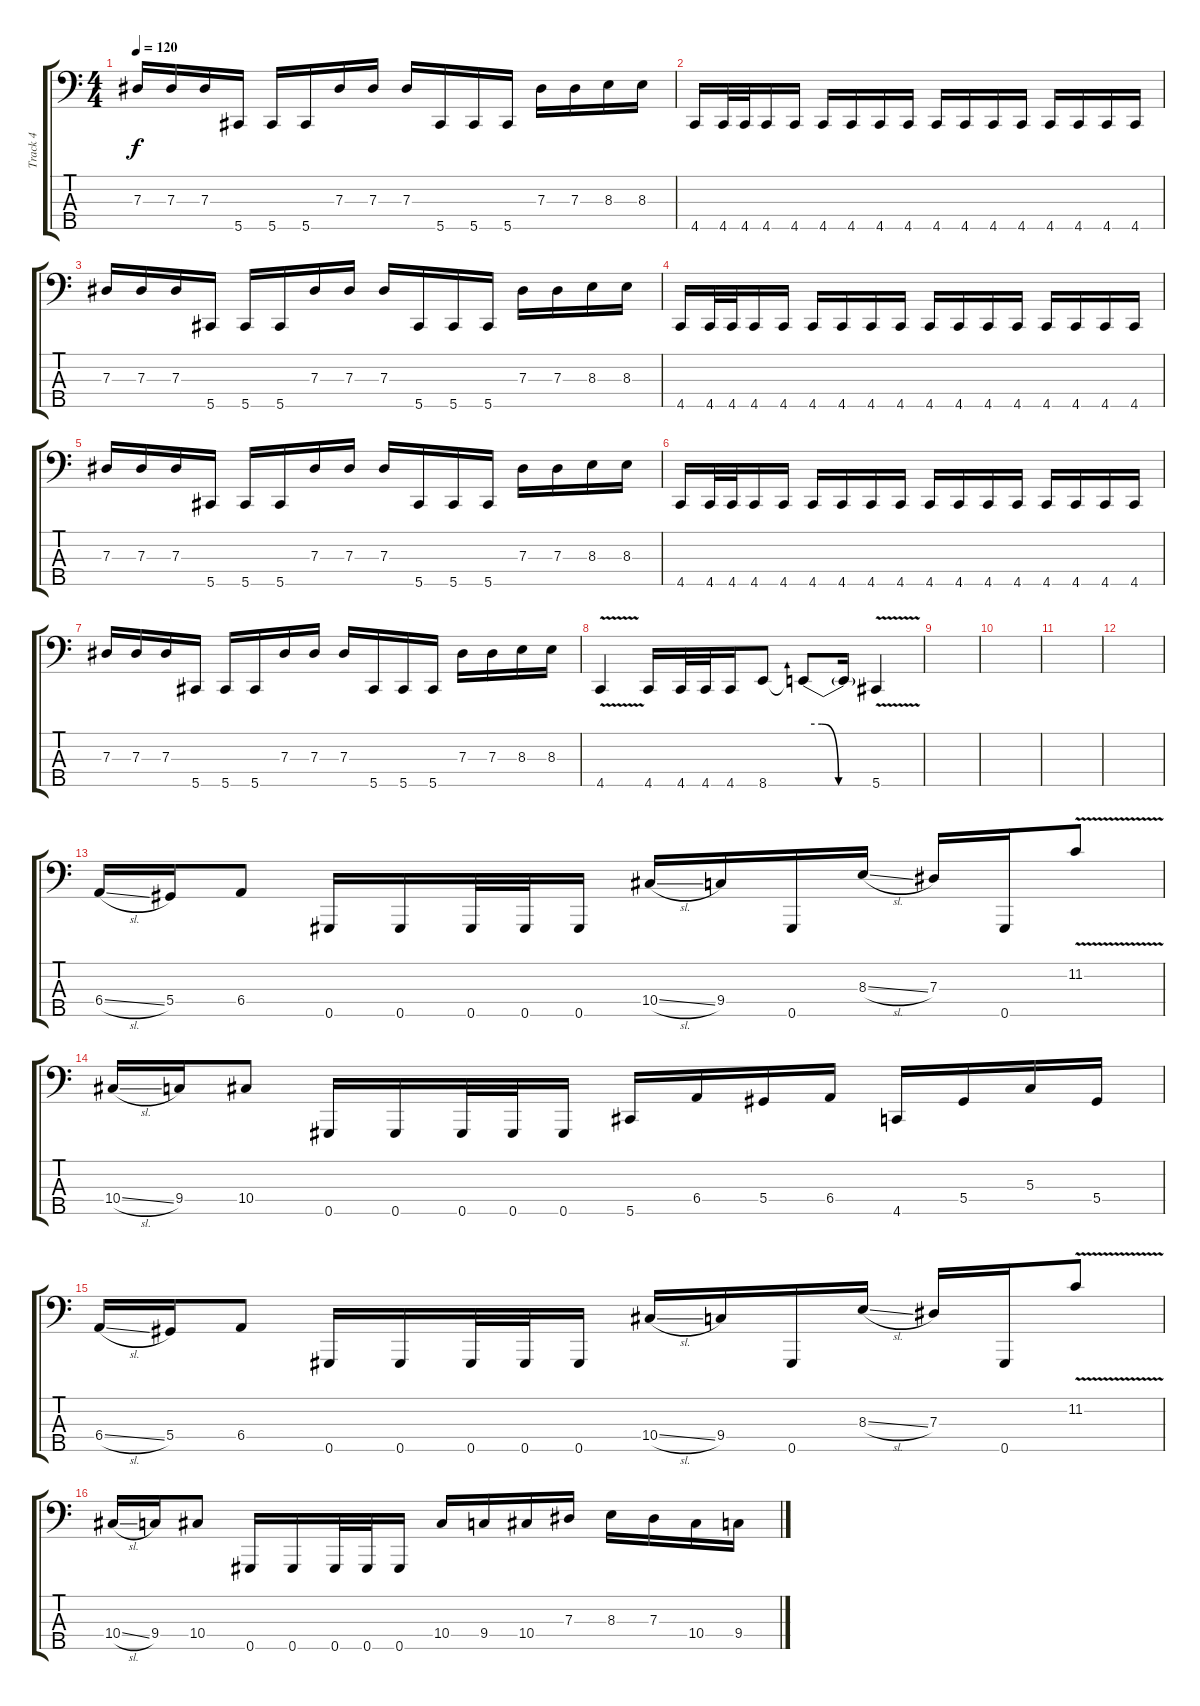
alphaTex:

\track ("Track 4" "Track 4") {instrument electricbassfinger}
\staff {score tabs}
\tuning (Gb2 Db2 Ab1 Eb1 Ab0) {hide}
\ts (4 4)
\tempo 120
\clef f4
\ks c
7.3.16{dy f} 7.3.16 7.3.16 5.5.16 5.5.16 5.5.16 7.3.16 7.3.16 7.3.16 5.5.16 5.5.16 5.5.16 7.3.16 7.3.16 8.3.16 8.3.16 |
4.5.16 4.5.32 4.5.32 4.5.16 4.5.16 4.5.16 4.5.16 4.5.16 4.5.16 4.5.16 4.5.16 4.5.16 4.5.16 4.5.16 4.5.16 4.5.16 4.5.16 |
7.3.16 7.3.16 7.3.16 5.5.16 5.5.16 5.5.16 7.3.16 7.3.16 7.3.16 5.5.16 5.5.16 5.5.16 7.3.16 7.3.16 8.3.16 8.3.16 |
4.5.16 4.5.32 4.5.32 4.5.16 4.5.16 4.5.16 4.5.16 4.5.16 4.5.16 4.5.16 4.5.16 4.5.16 4.5.16 4.5.16 4.5.16 4.5.16 4.5.16 |
7.3.16 7.3.16 7.3.16 5.5.16 5.5.16 5.5.16 7.3.16 7.3.16 7.3.16 5.5.16 5.5.16 5.5.16 7.3.16 7.3.16 8.3.16 8.3.16 |
4.5.16 4.5.32 4.5.32 4.5.16 4.5.16 4.5.16 4.5.16 4.5.16 4.5.16 4.5.16 4.5.16 4.5.16 4.5.16 4.5.16 4.5.16 4.5.16 4.5.16 |
7.3.16 7.3.16 7.3.16 5.5.16 5.5.16 5.5.16 7.3.16 7.3.16 7.3.16 5.5.16 5.5.16 5.5.16 7.3.16 7.3.16 8.3.16 8.3.16 |
4.5{v}.4 4.5.16 4.5.32 4.5.32 4.5.16 8.5.8 8.5{be (custom 0 1 15 1 30 0 60 0) t}.8 8.5{t}.16 5.5{v}.4 |
|
|
|
|
6.4{sl}.16 5.4.16 6.4.8 0.5.16 0.5.16 0.5.32 0.5.32 0.5.16 10.4{sl}.16 9.4.16 0.5.16 8.3{sl}.16 7.3.16 0.5.16 11.2{v}.8 |
10.4{sl}.16 9.4.16 10.4.8 0.5.16 0.5.16 0.5.32 0.5.32 0.5.16 5.5.16 6.4.16 5.4.16 6.4.16 4.5.16 5.4.16 5.3.16 5.4.16 |
6.4{sl}.16 5.4.16 6.4.8 0.5.16 0.5.16 0.5.32 0.5.32 0.5.16 10.4{sl}.16 9.4.16 0.5.16 8.3{sl}.16 7.3.16 0.5.16 11.2{v}.8 |
10.4{sl}.16 9.4.16 10.4.8 0.5.16 0.5.16 0.5.32 0.5.32 0.5.16 10.4.16 9.4.16 10.4.16 7.3.16 8.3.16 7.3.16 10.4.16 9.4.16
